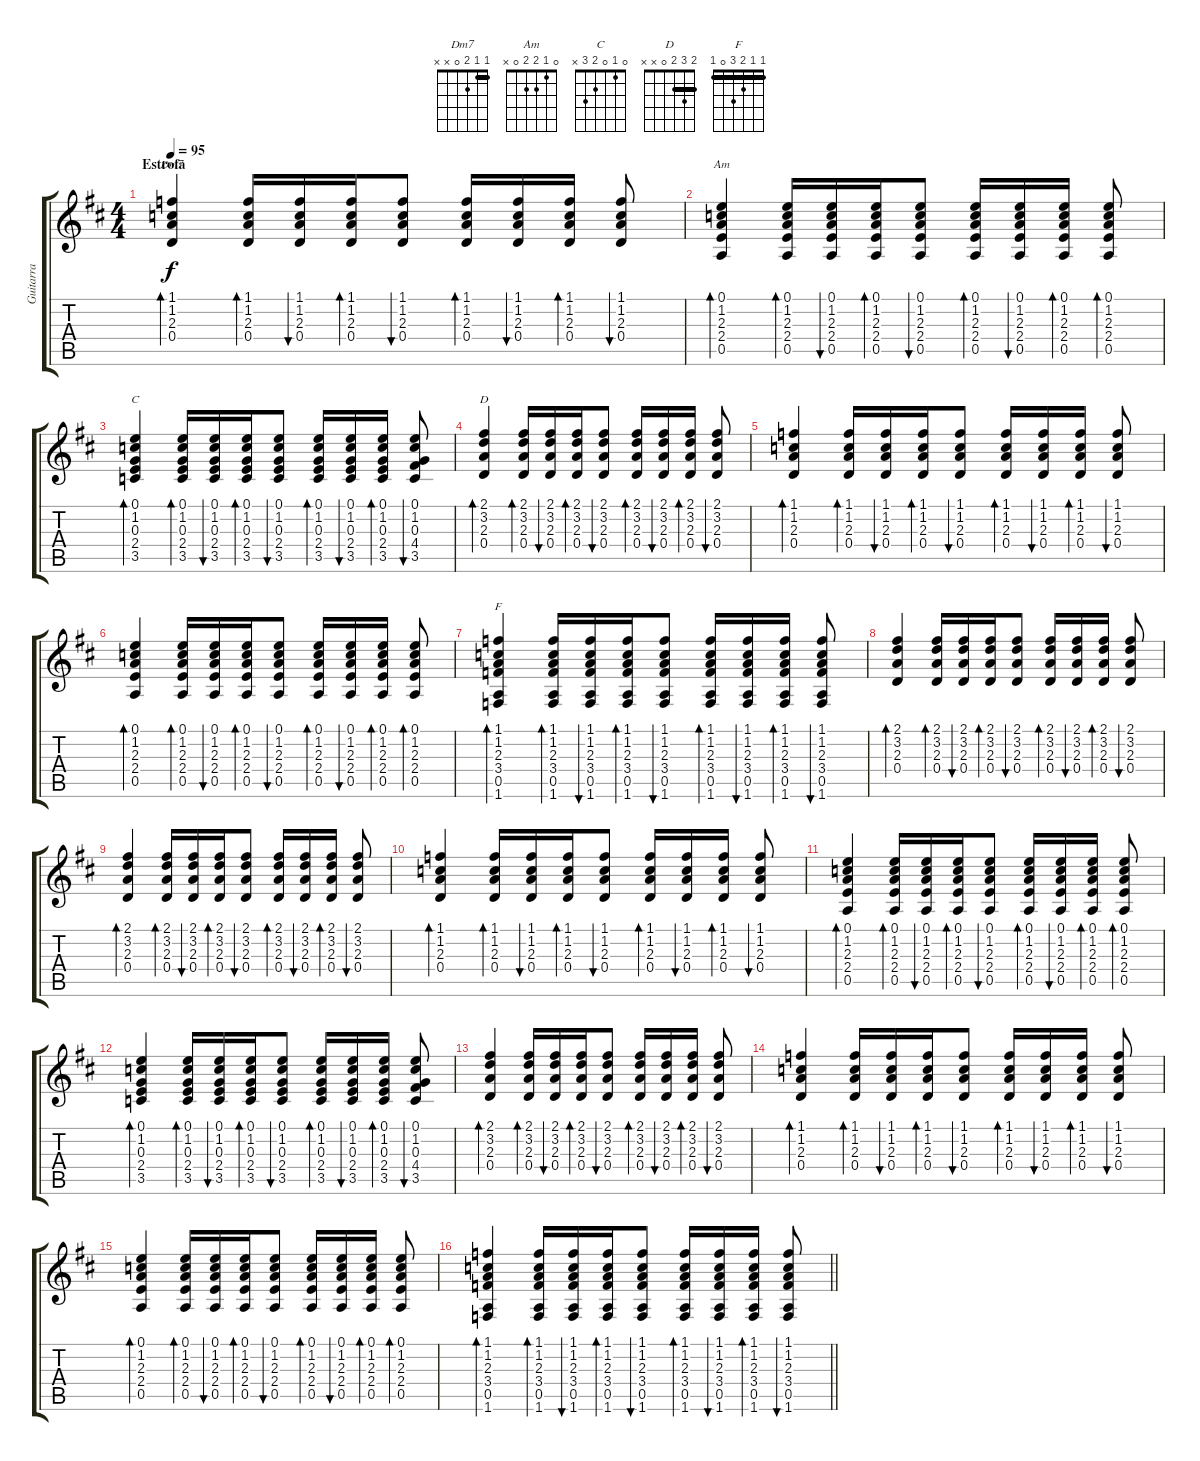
\track ("Guitarra" "Guitarra") {instrument acousticguitarnylon}
\staff {score tabs}
\tuning (E4 B3 G3 D3 A2 E2) {hide}
\chord ("Dm7" 1 1 2 0 x x) {barre 1}
\chord ("Am" 0 1 2 2 0 x)
\chord ("C" 0 1 0 2 3 x)
\chord ("D" 2 3 2 0 x x) {barre 2}
\chord ("F" 1 1 2 3 0 1) {barre 1}
\ts (4 4)
\section ("" "Estrofa")
\tempo 95
\clef g2
\ks d
(1.1 1.2 2.3 0.4).4{bd 30 ch "Dm7" dy f} (1.1 1.2 2.3 0.4).16{bd 30} (1.1 1.2 2.3 0.4).16{bu 30} (1.1 1.2 2.3 0.4).16{bd 30} (1.1 1.2 2.3 0.4).8{bu 30} (1.1 1.2 2.3 0.4).16{bd 30} (1.1 1.2 2.3 0.4).16{bu 30} (1.1 1.2 2.3 0.4).16{bd 30} (1.1 1.2 2.3 0.4).8{bu 30} |
(0.1 1.2 2.3 2.4 0.5).4{bd 30 ch "Am"} (0.1 1.2 2.3 2.4 0.5).16{bd 30} (0.1 1.2 2.3 2.4 0.5).16{bu 30} (0.1 1.2 2.3 2.4 0.5).16{bd 30} (0.1 1.2 2.3 2.4 0.5).8{bu 30} (0.1 1.2 2.3 2.4 0.5).16{bd 30} (0.1 1.2 2.3 2.4 0.5).16{bu 30} (0.1 1.2 2.3 2.4 0.5).16{bd 30} (0.1 1.2 2.3 2.4 0.5).8{bd 30} |
(0.1 1.2 0.3 2.4 3.5).4{bd 60 ch "C"} (0.1 1.2 0.3 2.4 3.5).16{bd 60} (0.1 1.2 0.3 2.4 3.5).16{bu 60} (0.1 1.2 0.3 2.4 3.5).16{bd 60} (0.1 1.2 0.3 2.4 3.5).8{bu 60} (0.1 1.2 0.3 2.4 3.5).16{bd 60} (0.1 1.2 0.3 2.4 3.5).16{bu 60} (0.1 1.2 0.3 2.4 3.5).16{bd 60} (0.1 1.2 0.3 4.4 3.5).8{bu 60} |
(2.1 3.2 2.3 0.4).4{bd 60 ch "D"} (2.1 3.2 2.3 0.4).16{bd 60} (2.1 3.2 2.3 0.4).16{bu 60} (2.1 3.2 2.3 0.4).16{bd 60} (2.1 3.2 2.3 0.4).8{bu 60} (2.1 3.2 2.3 0.4).16{bd 60} (2.1 3.2 2.3 0.4).16{bu 60} (2.1 3.2 2.3 0.4).16{bd 60} (2.1 3.2 2.3 0.4).8{bu 60} |
(1.1 1.2 2.3 0.4).4{bd 60} (1.1 1.2 2.3 0.4).16{bd 60} (1.1 1.2 2.3 0.4).16{bu 60} (1.1 1.2 2.3 0.4).16{bd 60} (1.1 1.2 2.3 0.4).8{bu 60} (1.1 1.2 2.3 0.4).16{bd 60} (1.1 1.2 2.3 0.4).16{bu 60} (1.1 1.2 2.3 0.4).16{bd 60} (1.1 1.2 2.3 0.4).8{bu 60} |
(0.1 1.2 2.3 2.4 0.5).4{bd 30} (0.1 1.2 2.3 2.4 0.5).16{bd 30} (0.1 1.2 2.3 2.4 0.5).16{bu 30} (0.1 1.2 2.3 2.4 0.5).16{bd 30} (0.1 1.2 2.3 2.4 0.5).8{bu 30} (0.1 1.2 2.3 2.4 0.5).16{bd 30} (0.1 1.2 2.3 2.4 0.5).16{bu 30} (0.1 1.2 2.3 2.4 0.5).16{bd 30} (0.1 1.2 2.3 2.4 0.5).8{bd 30} |
(1.1 1.2 2.3 3.4 0.5 1.6).4{bd 60 ch "F"} (1.1 1.2 2.3 3.4 0.5 1.6).16{bd 60} (1.1 1.2 2.3 3.4 0.5 1.6).16{bu 60} (1.1 1.2 2.3 3.4 0.5 1.6).16{bd 60} (1.1 1.2 2.3 3.4 0.5 1.6).8{bu 60} (1.1 1.2 2.3 3.4 0.5 1.6).16{bd 60} (1.1 1.2 2.3 3.4 0.5 1.6).16{bu 60} (1.1 1.2 2.3 3.4 0.5 1.6).16{bd 60} (1.1 1.2 2.3 3.4 0.5 1.6).8{bu 60} |
(2.1 3.2 2.3 0.4).4{bd 60} (2.1 3.2 2.3 0.4).16{bd 60} (2.1 3.2 2.3 0.4).16{bu 60} (2.1 3.2 2.3 0.4).16{bd 60} (2.1 3.2 2.3 0.4).8{bu 60} (2.1 3.2 2.3 0.4).16{bd 60} (2.1 3.2 2.3 0.4).16{bu 60} (2.1 3.2 2.3 0.4).16{bd 60} (2.1 3.2 2.3 0.4).8{bu 60} |
(2.1 3.2 2.3 0.4).4{bd 60} (2.1 3.2 2.3 0.4).16{bd 60} (2.1 3.2 2.3 0.4).16{bu 60} (2.1 3.2 2.3 0.4).16{bd 60} (2.1 3.2 2.3 0.4).8{bu 60} (2.1 3.2 2.3 0.4).16{bd 60} (2.1 3.2 2.3 0.4).16{bu 60} (2.1 3.2 2.3 0.4).16{bd 60} (2.1 3.2 2.3 0.4).8{bu 60} |
(1.1 1.2 2.3 0.4).4{bd 30} (1.1 1.2 2.3 0.4).16{bd 30} (1.1 1.2 2.3 0.4).16{bu 30} (1.1 1.2 2.3 0.4).16{bd 30} (1.1 1.2 2.3 0.4).8{bu 30} (1.1 1.2 2.3 0.4).16{bd 30} (1.1 1.2 2.3 0.4).16{bu 30} (1.1 1.2 2.3 0.4).16{bd 30} (1.1 1.2 2.3 0.4).8{bu 30} |
(0.1 1.2 2.3 2.4 0.5).4{bd 30} (0.1 1.2 2.3 2.4 0.5).16{bd 30} (0.1 1.2 2.3 2.4 0.5).16{bu 30} (0.1 1.2 2.3 2.4 0.5).16{bd 30} (0.1 1.2 2.3 2.4 0.5).8{bu 30} (0.1 1.2 2.3 2.4 0.5).16{bd 30} (0.1 1.2 2.3 2.4 0.5).16{bu 30} (0.1 1.2 2.3 2.4 0.5).16{bd 30} (0.1 1.2 2.3 2.4 0.5).8{bd 30} |
(0.1 1.2 0.3 2.4 3.5).4{bd 60} (0.1 1.2 0.3 2.4 3.5).16{bd 60} (0.1 1.2 0.3 2.4 3.5).16{bu 60} (0.1 1.2 0.3 2.4 3.5).16{bd 60} (0.1 1.2 0.3 2.4 3.5).8{bu 60} (0.1 1.2 0.3 2.4 3.5).16{bd 60} (0.1 1.2 0.3 2.4 3.5).16{bu 60} (0.1 1.2 0.3 2.4 3.5).16{bd 60} (0.1 1.2 0.3 4.4 3.5).8{bu 60} |
(2.1 3.2 2.3 0.4).4{bd 60} (2.1 3.2 2.3 0.4).16{bd 60} (2.1 3.2 2.3 0.4).16{bu 60} (2.1 3.2 2.3 0.4).16{bd 60} (2.1 3.2 2.3 0.4).8{bu 60} (2.1 3.2 2.3 0.4).16{bd 60} (2.1 3.2 2.3 0.4).16{bu 60} (2.1 3.2 2.3 0.4).16{bd 60} (2.1 3.2 2.3 0.4).8{bu 60} |
(1.1 1.2 2.3 0.4).4{bd 60} (1.1 1.2 2.3 0.4).16{bd 60} (1.1 1.2 2.3 0.4).16{bu 60} (1.1 1.2 2.3 0.4).16{bd 60} (1.1 1.2 2.3 0.4).8{bu 60} (1.1 1.2 2.3 0.4).16{bd 60} (1.1 1.2 2.3 0.4).16{bu 60} (1.1 1.2 2.3 0.4).16{bd 60} (1.1 1.2 2.3 0.4).8{bu 60} |
(0.1 1.2 2.3 2.4 0.5).4{bd 30} (0.1 1.2 2.3 2.4 0.5).16{bd 30} (0.1 1.2 2.3 2.4 0.5).16{bu 30} (0.1 1.2 2.3 2.4 0.5).16{bd 30} (0.1 1.2 2.3 2.4 0.5).8{bu 30} (0.1 1.2 2.3 2.4 0.5).16{bd 30} (0.1 1.2 2.3 2.4 0.5).16{bu 30} (0.1 1.2 2.3 2.4 0.5).16{bd 30} (0.1 1.2 2.3 2.4 0.5).8{bd 30} |
\barLineRight lightlight
(1.1 1.2 2.3 3.4 0.5 1.6).4{bd 60} (1.1 1.2 2.3 3.4 0.5 1.6).16{bd 60} (1.1 1.2 2.3 3.4 0.5 1.6).16{bu 60} (1.1 1.2 2.3 3.4 0.5 1.6).16{bd 60} (1.1 1.2 2.3 3.4 0.5 1.6).8{bu 60} (1.1 1.2 2.3 3.4 0.5 1.6).16{bd 60} (1.1 1.2 2.3 3.4 0.5 1.6).16{bu 60} (1.1 1.2 2.3 3.4 0.5 1.6).16{bd 60} (1.1 1.2 2.3 3.4 0.5 1.6).8{bu 60}
